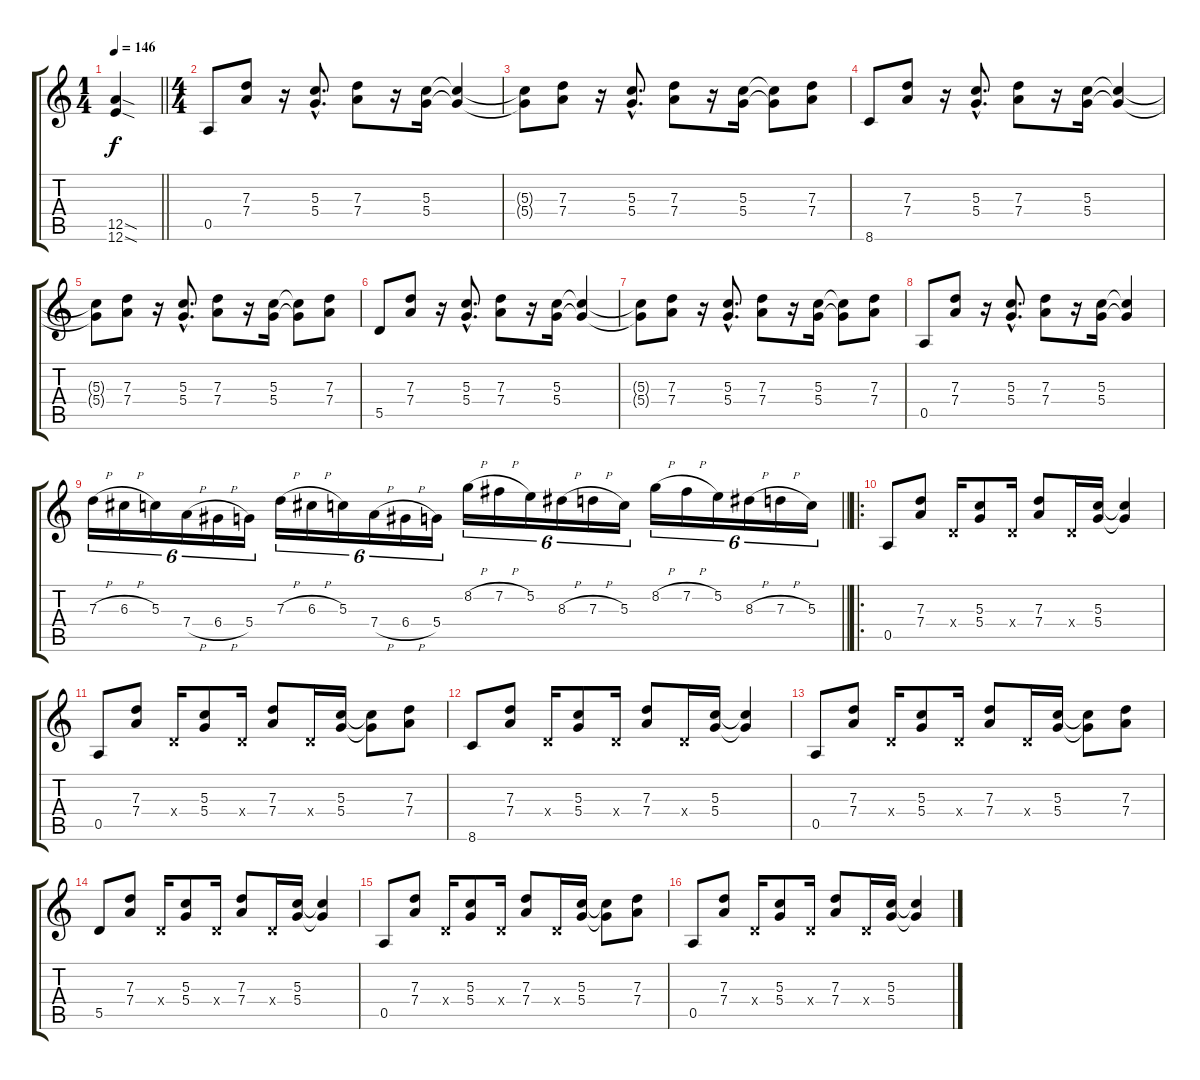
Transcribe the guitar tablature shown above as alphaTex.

\track "" {instrument distortionguitar}
\staff {score tabs}
\tuning (E4 B3 G3 D3 A2 E2) {hide}
\ts (1 4)
\tempo 146
\clef g2
\barLineRight lightlight
\ks c
(12.5{sod} 12.6{sod}).4{dy f instrument distortionguitar} |
\ts (4 4)
0.5.8 (7.3 7.4).8 r.16 (5.3{hac} 5.4{hac}).8{d} (7.3 7.4).8 r.16 (5.3 5.4).16 (5.3{t} 5.4{t}).4 |
(5.3{t} 5.4{t}).8 (7.3 7.4).8 r.16 (5.3{hac} 5.4{hac}).8{d} (7.3 7.4).8 r.16 (5.3 5.4).16 (5.3{t} 5.4{t}).8 (7.3 7.4).8 |
8.6.8 (7.3 7.4).8 r.16 (5.3{hac} 5.4{hac}).8{d} (7.3 7.4).8 r.16 (5.3 5.4).16 (5.3{t} 5.4{t}).4 |
(5.3{t} 5.4{t}).8 (7.3 7.4).8 r.16 (5.3{hac} 5.4{hac}).8{d} (7.3 7.4).8 r.16 (5.3 5.4).16 (5.3{t} 5.4{t}).8 (7.3 7.4).8 |
5.5.8 (7.3 7.4).8 r.16 (5.3{hac} 5.4{hac}).8{d} (7.3 7.4).8 r.16 (5.3 5.4).16 (5.3{t} 5.4{t}).4 |
(5.3{t} 5.4{t}).8 (7.3 7.4).8 r.16 (5.3{hac} 5.4{hac}).8{d} (7.3 7.4).8 r.16 (5.3 5.4).16 (5.3{t} 5.4{t}).8 (7.3 7.4).8 |
0.5.8 (7.3 7.4).8 r.16 (5.3{hac} 5.4{hac}).8{d} (7.3 7.4).8 r.16 (5.3 5.4).16 (5.3{t} 5.4{t}).4 |
\barLineRight lightlight
7.3{h}.16{tu (6 4)} 6.3{h}.16{tu (6 4)} 5.3.16{tu (6 4)} 7.4{h}.16{tu (6 4)} 6.4{h}.16{tu (6 4)} 5.4.16{tu (6 4)} 7.3{h}.16{tu (6 4)} 6.3{h}.16{tu (6 4)} 5.3.16{tu (6 4)} 7.4{h}.16{tu (6 4)} 6.4{h}.16{tu (6 4)} 5.4.16{tu (6 4)} 8.2{h}.16{tu (6 4)} 7.2{h}.16{tu (6 4)} 5.2.16{tu (6 4)} 8.3{h}.16{tu (6 4)} 7.3{h}.16{tu (6 4)} 5.3.16{tu (6 4)} 8.2{h}.16{tu (6 4)} 7.2{h}.16{tu (6 4)} 5.2.16{tu (6 4)} 8.3{h}.16{tu (6 4)} 7.3{h}.16{tu (6 4)} 5.3.16{tu (6 4)} |
\ro
0.5.8 (7.3 7.4).8 0.4{x}.16 (5.3 5.4).8 0.4{x}.16 (7.3 7.4).8 0.4{x}.16 (5.3 5.4).16 (5.3{t} 5.4{t}).4 |
0.5.8 (7.3 7.4).8 0.4{x}.16 (5.3 5.4).8 0.4{x}.16 (7.3 7.4).8 0.4{x}.16 (5.3 5.4).16 (5.3{t} 5.4{t}).8 (7.3 7.4).8 |
8.6.8 (7.3 7.4).8 0.4{x}.16 (5.3 5.4).8 0.4{x}.16 (7.3 7.4).8 0.4{x}.16 (5.3 5.4).16 (5.3{t} 5.4{t}).4 |
0.5.8 (7.3 7.4).8 0.4{x}.16 (5.3 5.4).8 0.4{x}.16 (7.3 7.4).8 0.4{x}.16 (5.3 5.4).16 (5.3{t} 5.4{t}).8 (7.3 7.4).8 |
5.5.8 (7.3 7.4).8 0.4{x}.16 (5.3 5.4).8 0.4{x}.16 (7.3 7.4).8 0.4{x}.16 (5.3 5.4).16 (5.3{t} 5.4{t}).4 |
0.5.8 (7.3 7.4).8 0.4{x}.16 (5.3 5.4).8 0.4{x}.16 (7.3 7.4).8 0.4{x}.16 (5.3 5.4).16 (5.3{t} 5.4{t}).8 (7.3 7.4).8 |
0.5.8 (7.3 7.4).8 0.4{x}.16 (5.3 5.4).8 0.4{x}.16 (7.3 7.4).8 0.4{x}.16 (5.3 5.4).16 (5.3{t} 5.4{t}).4
